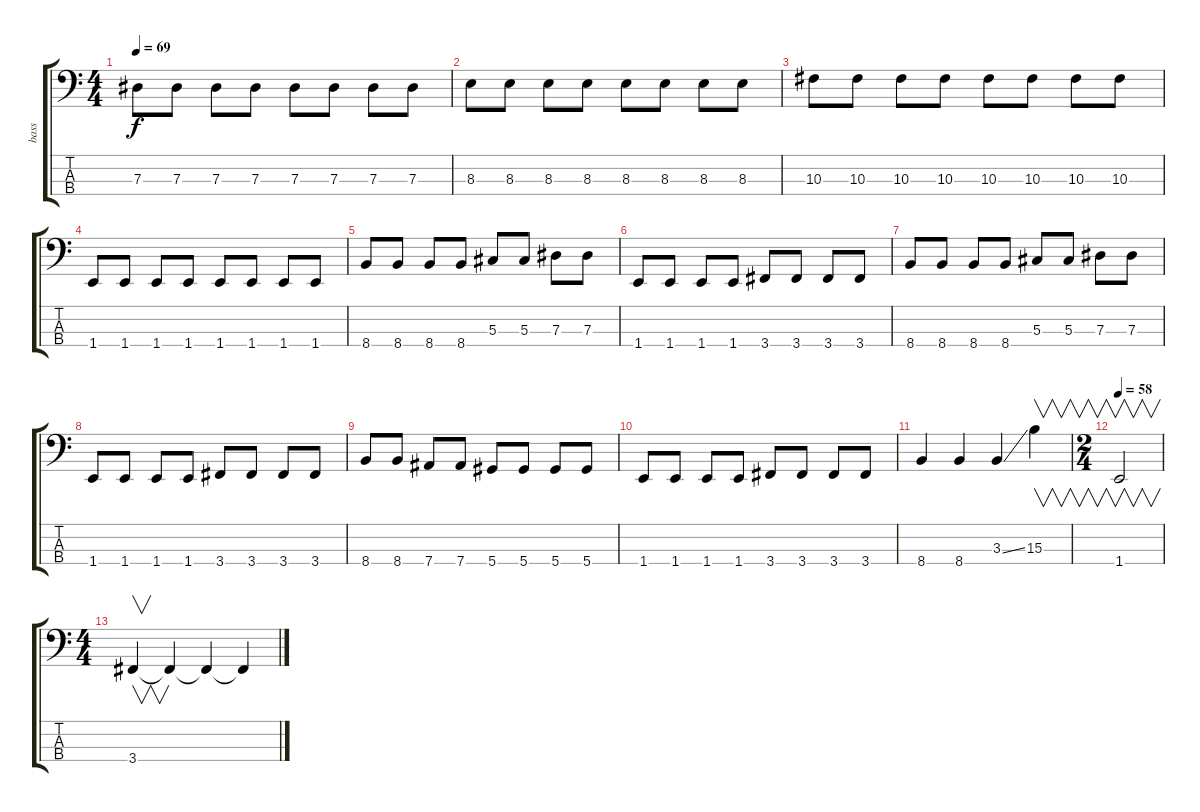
\track ("bass" "bass") {instrument electricbassfinger}
\staff {score tabs}
\tuning (Gb2 Db2 Ab1 Eb1) {hide}
\ts (4 4)
\tempo 69
\clef f4
\ks c
7.3.8{dy f} 7.3.8 7.3.8 7.3.8 7.3.8 7.3.8 7.3.8 7.3.8 |
8.3.8 8.3.8 8.3.8 8.3.8 8.3.8 8.3.8 8.3.8 8.3.8 |
10.3.8 10.3.8 10.3.8 10.3.8 10.3.8 10.3.8 10.3.8 10.3.8 |
1.4.8 1.4.8 1.4.8 1.4.8 1.4.8 1.4.8 1.4.8 1.4.8 |
8.4.8 8.4.8 8.4.8 8.4.8 5.3.8 5.3.8 7.3.8 7.3.8 |
1.4.8 1.4.8 1.4.8 1.4.8 3.4.8 3.4.8 3.4.8 3.4.8 |
8.4.8 8.4.8 8.4.8 8.4.8 5.3.8 5.3.8 7.3.8 7.3.8 |
1.4.8 1.4.8 1.4.8 1.4.8 3.4.8 3.4.8 3.4.8 3.4.8 |
8.4.8 8.4.8 7.4.8 7.4.8 5.4.8 5.4.8 5.4.8 5.4.8 |
1.4.8 1.4.8 1.4.8 1.4.8 3.4.8 3.4.8 3.4.8 3.4.8 |
8.4.4 8.4.4 3.3{ss}.4 15.3.4{v} |
\ts (2 4)
\tempo 58
1.4.2{v} |
\ts (4 4)
3.4.4{v} 3.4{t}.4 3.4{t}.4 3.4{t}.4
